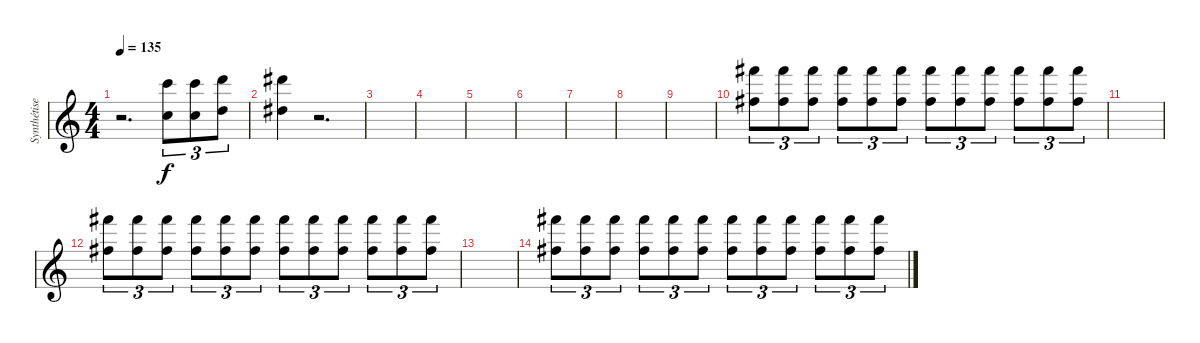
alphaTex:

\track ("Synthétiseur" "Synthétise") {instrument orchestrahit}
\staff {score}
\tuning (E4 B3 G3 D3 A2 E2) {hide}
\ts (4 4)
\tempo 135
\clef g2
\ks c
r.2{d dy f} (20.1 17.3).8{tu (3 2)} (20.1 17.3).8{tu (3 2)} (22.1 19.3).8{tu (3 2)} |
(23.1 20.3).4 r.2{d} |
|
|
|
|
|
|
|
(26.1 23.3).8{tu (3 2)} (26.1 23.3).8{tu (3 2)} (26.1 23.3).8{tu (3 2)} (26.1 23.3).8{tu (3 2)} (26.1 23.3).8{tu (3 2)} (26.1 23.3).8{tu (3 2)} (26.1 23.3).8{tu (3 2)} (26.1 23.3).8{tu (3 2)} (26.1 23.3).8{tu (3 2)} (26.1 23.3).8{tu (3 2)} (26.1 23.3).8{tu (3 2)} (26.1 23.3).8{tu (3 2)} |
|
(26.1 23.3).8{tu (3 2)} (26.1 23.3).8{tu (3 2)} (26.1 23.3).8{tu (3 2)} (26.1 23.3).8{tu (3 2)} (26.1 23.3).8{tu (3 2)} (26.1 23.3).8{tu (3 2)} (26.1 23.3).8{tu (3 2)} (26.1 23.3).8{tu (3 2)} (26.1 23.3).8{tu (3 2)} (26.1 23.3).8{tu (3 2)} (26.1 23.3).8{tu (3 2)} (26.1 23.3).8{tu (3 2)} |
|
(26.1 23.3).8{tu (3 2)} (26.1 23.3).8{tu (3 2)} (26.1 23.3).8{tu (3 2)} (26.1 23.3).8{tu (3 2)} (26.1 23.3).8{tu (3 2)} (26.1 23.3).8{tu (3 2)} (26.1 23.3).8{tu (3 2)} (26.1 23.3).8{tu (3 2)} (26.1 23.3).8{tu (3 2)} (26.1 23.3).8{tu (3 2)} (26.1 23.3).8{tu (3 2)} (26.1 23.3).8{tu (3 2)}
